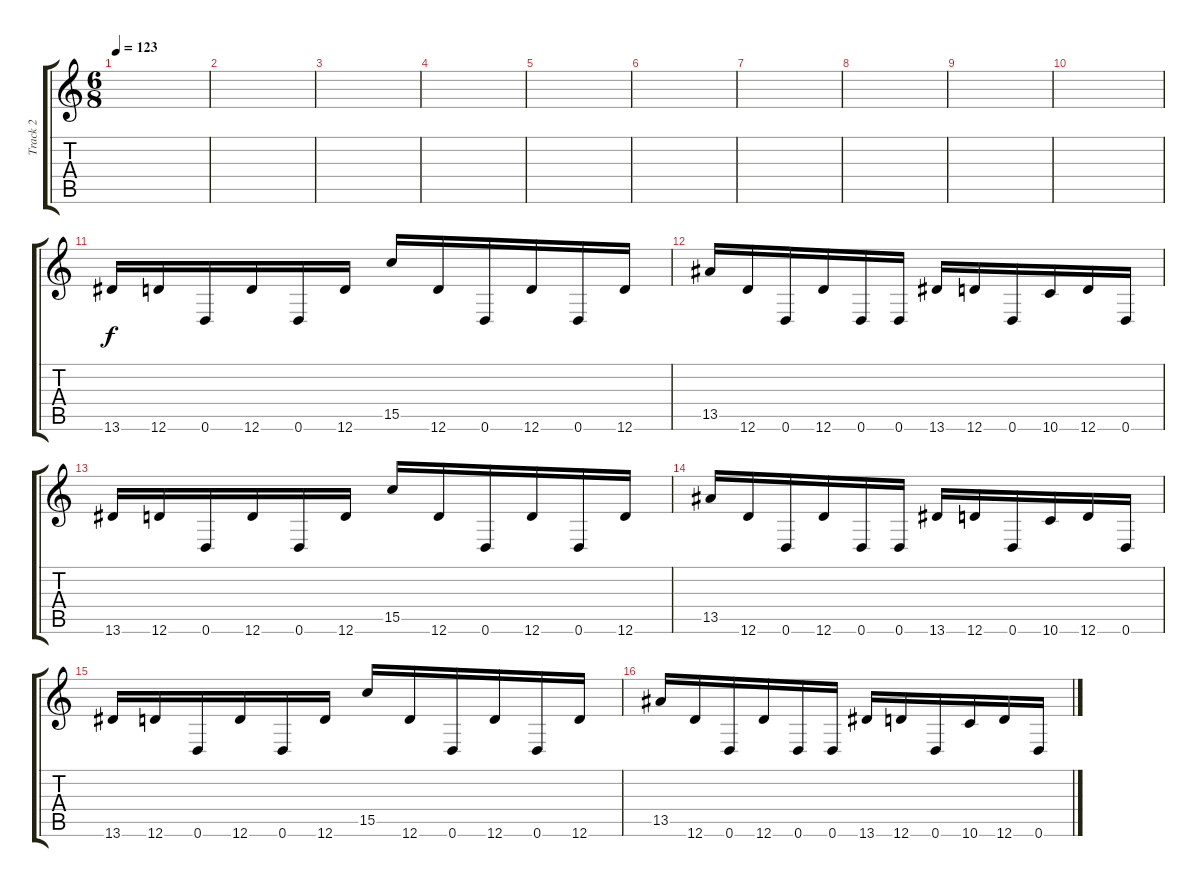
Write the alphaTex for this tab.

\track ("Track 2" "Track 2") {instrument distortionguitar}
\staff {score tabs}
\tuning (E4 B3 G3 D3 A2 D2) {hide}
\ts (6 8)
\tempo 123
\clef g2
\ks c
|
|
|
|
|
|
|
|
|
|
13.6.16 12.6.16 0.6.16 12.6.16 0.6.16 12.6.16 15.5.16 12.6.16 0.6.16 12.6.16 0.6.16 12.6.16 |
13.5.16 12.6.16 0.6.16 12.6.16 0.6.16 0.6.16 13.6.16 12.6.16 0.6.16 10.6.16 12.6.16 0.6.16 |
13.6.16 12.6.16 0.6.16 12.6.16 0.6.16 12.6.16 15.5.16 12.6.16 0.6.16 12.6.16 0.6.16 12.6.16 |
13.5.16 12.6.16 0.6.16 12.6.16 0.6.16 0.6.16 13.6.16 12.6.16 0.6.16 10.6.16 12.6.16 0.6.16 |
13.6.16 12.6.16 0.6.16 12.6.16 0.6.16 12.6.16 15.5.16 12.6.16 0.6.16 12.6.16 0.6.16 12.6.16 |
13.5.16 12.6.16 0.6.16 12.6.16 0.6.16 0.6.16 13.6.16 12.6.16 0.6.16 10.6.16 12.6.16 0.6.16
